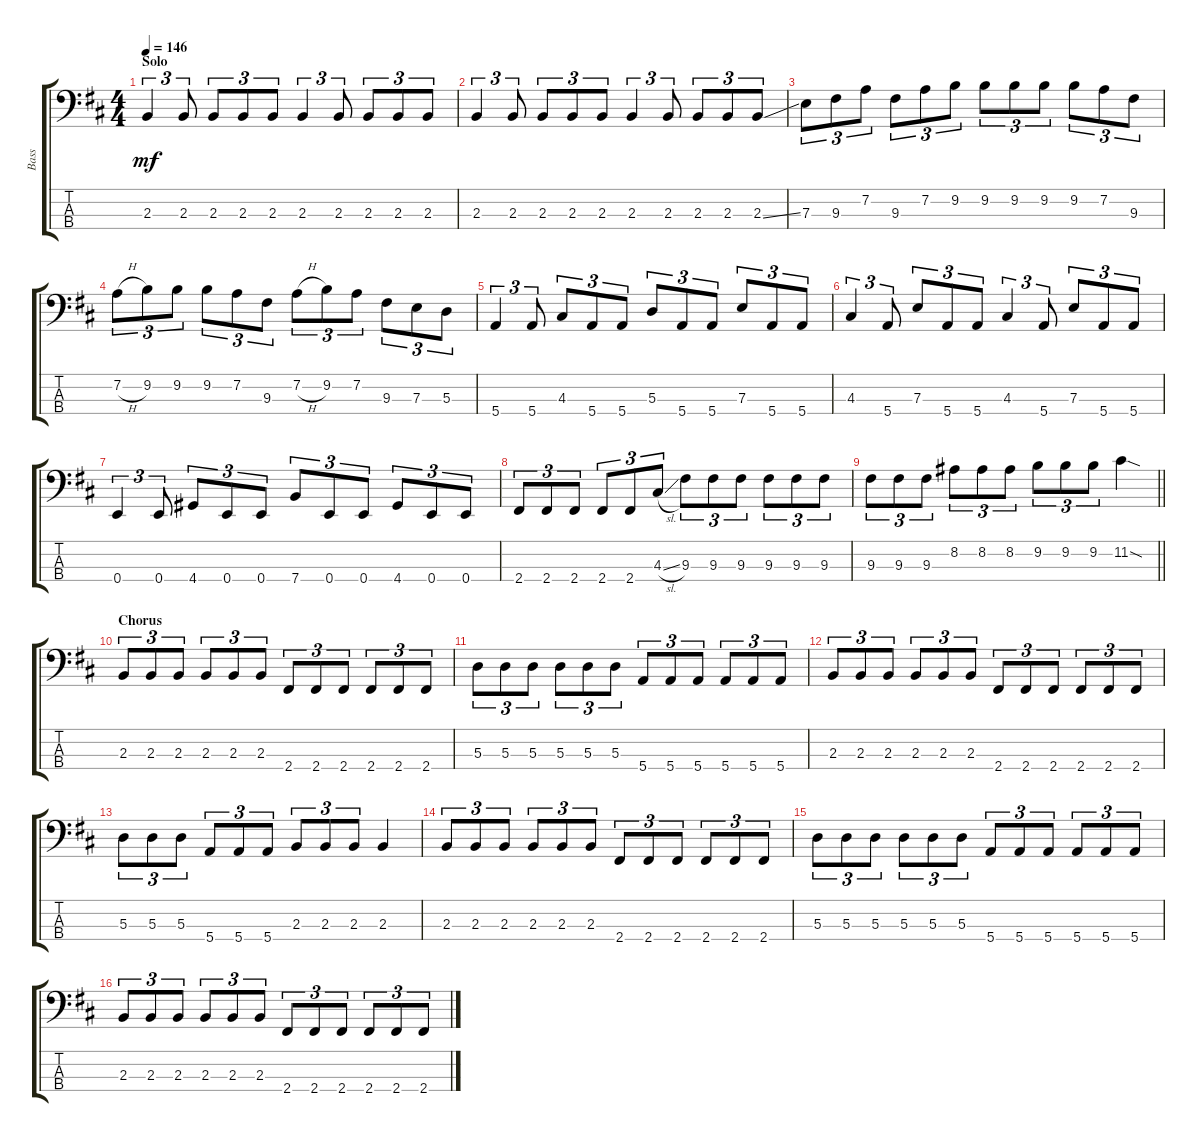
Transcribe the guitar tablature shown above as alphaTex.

\track ("Bass" "Bass") {instrument electricbassfinger}
\staff {score tabs}
\tuning (G2 D2 A1 E1) {hide}
\ts (4 4)
\section ("" "Solo")
\tempo 146
\clef f4
\ks bminor
2.3.4{tu (3 2) dy mf} 2.3.8{tu (3 2)} 2.3.8{tu (3 2)} 2.3.8{tu (3 2)} 2.3.8{tu (3 2)} 2.3.4{tu (3 2)} 2.3.8{tu (3 2)} 2.3.8{tu (3 2)} 2.3.8{tu (3 2)} 2.3.8{tu (3 2)} |
2.3.4{tu (3 2)} 2.3.8{tu (3 2)} 2.3.8{tu (3 2)} 2.3.8{tu (3 2)} 2.3.8{tu (3 2)} 2.3.4{tu (3 2)} 2.3.8{tu (3 2)} 2.3.8{tu (3 2)} 2.3.8{tu (3 2)} 2.3{ss}.8{tu (3 2)} |
7.3.8{tu (3 2)} 9.3.8{tu (3 2)} 7.2.8{tu (3 2)} 9.3.8{tu (3 2)} 7.2.8{tu (3 2)} 9.2.8{tu (3 2)} 9.2.8{tu (3 2)} 9.2.8{tu (3 2)} 9.2.8{tu (3 2)} 9.2.8{tu (3 2)} 7.2.8{tu (3 2)} 9.3.8{tu (3 2)} |
7.2{h}.8{tu (3 2)} 9.2.8{tu (3 2)} 9.2.8{tu (3 2)} 9.2.8{tu (3 2)} 7.2.8{tu (3 2)} 9.3.8{tu (3 2)} 7.2{h}.8{tu (3 2)} 9.2.8{tu (3 2)} 7.2.8{tu (3 2)} 9.3.8{tu (3 2)} 7.3.8{tu (3 2)} 5.3.8{tu (3 2)} |
5.4.4{tu (3 2)} 5.4.8{tu (3 2)} 4.3.8{tu (3 2)} 5.4.8{tu (3 2)} 5.4.8{tu (3 2)} 5.3.8{tu (3 2)} 5.4.8{tu (3 2)} 5.4.8{tu (3 2)} 7.3.8{tu (3 2)} 5.4.8{tu (3 2)} 5.4.8{tu (3 2)} |
4.3.4{tu (3 2)} 5.4.8{tu (3 2)} 7.3.8{tu (3 2)} 5.4.8{tu (3 2)} 5.4.8{tu (3 2)} 4.3.4{tu (3 2)} 5.4.8{tu (3 2)} 7.3.8{tu (3 2)} 5.4.8{tu (3 2)} 5.4.8{tu (3 2)} |
0.4.4{tu (3 2)} 0.4.8{tu (3 2)} 4.4.8{tu (3 2)} 0.4.8{tu (3 2)} 0.4.8{tu (3 2)} 7.4.8{tu (3 2)} 0.4.8{tu (3 2)} 0.4.8{tu (3 2)} 4.4.8{tu (3 2)} 0.4.8{tu (3 2)} 0.4.8{tu (3 2)} |
2.4.8{tu (3 2)} 2.4.8{tu (3 2)} 2.4.8{tu (3 2)} 2.4.8{tu (3 2)} 2.4.8{tu (3 2)} 4.3{sl}.8{tu (3 2)} 9.3.8{tu (3 2)} 9.3.8{tu (3 2)} 9.3.8{tu (3 2)} 9.3.8{tu (3 2)} 9.3.8{tu (3 2)} 9.3.8{tu (3 2)} |
\barLineRight lightlight
9.3.8{tu (3 2)} 9.3.8{tu (3 2)} 9.3.8{tu (3 2)} 8.2.8{tu (3 2)} 8.2.8{tu (3 2)} 8.2.8{tu (3 2)} 9.2.8{tu (3 2)} 9.2.8{tu (3 2)} 9.2.8{tu (3 2)} 11.2{sod}.4 |
\section ("" "Chorus")
2.3.8{tu (3 2)} 2.3.8{tu (3 2)} 2.3.8{tu (3 2)} 2.3.8{tu (3 2)} 2.3.8{tu (3 2)} 2.3.8{tu (3 2)} 2.4.8{tu (3 2)} 2.4.8{tu (3 2)} 2.4.8{tu (3 2)} 2.4.8{tu (3 2)} 2.4.8{tu (3 2)} 2.4.8{tu (3 2)} |
5.3.8{tu (3 2)} 5.3.8{tu (3 2)} 5.3.8{tu (3 2)} 5.3.8{tu (3 2)} 5.3.8{tu (3 2)} 5.3.8{tu (3 2)} 5.4.8{tu (3 2)} 5.4.8{tu (3 2)} 5.4.8{tu (3 2)} 5.4.8{tu (3 2)} 5.4.8{tu (3 2)} 5.4.8{tu (3 2)} |
2.3.8{tu (3 2)} 2.3.8{tu (3 2)} 2.3.8{tu (3 2)} 2.3.8{tu (3 2)} 2.3.8{tu (3 2)} 2.3.8{tu (3 2)} 2.4.8{tu (3 2)} 2.4.8{tu (3 2)} 2.4.8{tu (3 2)} 2.4.8{tu (3 2)} 2.4.8{tu (3 2)} 2.4.8{tu (3 2)} |
5.3.8{tu (3 2)} 5.3.8{tu (3 2)} 5.3.8{tu (3 2)} 5.4.8{tu (3 2)} 5.4.8{tu (3 2)} 5.4.8{tu (3 2)} 2.3.8{tu (3 2)} 2.3.8{tu (3 2)} 2.3.8{tu (3 2)} 2.3.4 |
2.3.8{tu (3 2)} 2.3.8{tu (3 2)} 2.3.8{tu (3 2)} 2.3.8{tu (3 2)} 2.3.8{tu (3 2)} 2.3.8{tu (3 2)} 2.4.8{tu (3 2)} 2.4.8{tu (3 2)} 2.4.8{tu (3 2)} 2.4.8{tu (3 2)} 2.4.8{tu (3 2)} 2.4.8{tu (3 2)} |
5.3.8{tu (3 2)} 5.3.8{tu (3 2)} 5.3.8{tu (3 2)} 5.3.8{tu (3 2)} 5.3.8{tu (3 2)} 5.3.8{tu (3 2)} 5.4.8{tu (3 2)} 5.4.8{tu (3 2)} 5.4.8{tu (3 2)} 5.4.8{tu (3 2)} 5.4.8{tu (3 2)} 5.4.8{tu (3 2)} |
2.3.8{tu (3 2)} 2.3.8{tu (3 2)} 2.3.8{tu (3 2)} 2.3.8{tu (3 2)} 2.3.8{tu (3 2)} 2.3.8{tu (3 2)} 2.4.8{tu (3 2)} 2.4.8{tu (3 2)} 2.4.8{tu (3 2)} 2.4.8{tu (3 2)} 2.4.8{tu (3 2)} 2.4.8{tu (3 2)}
